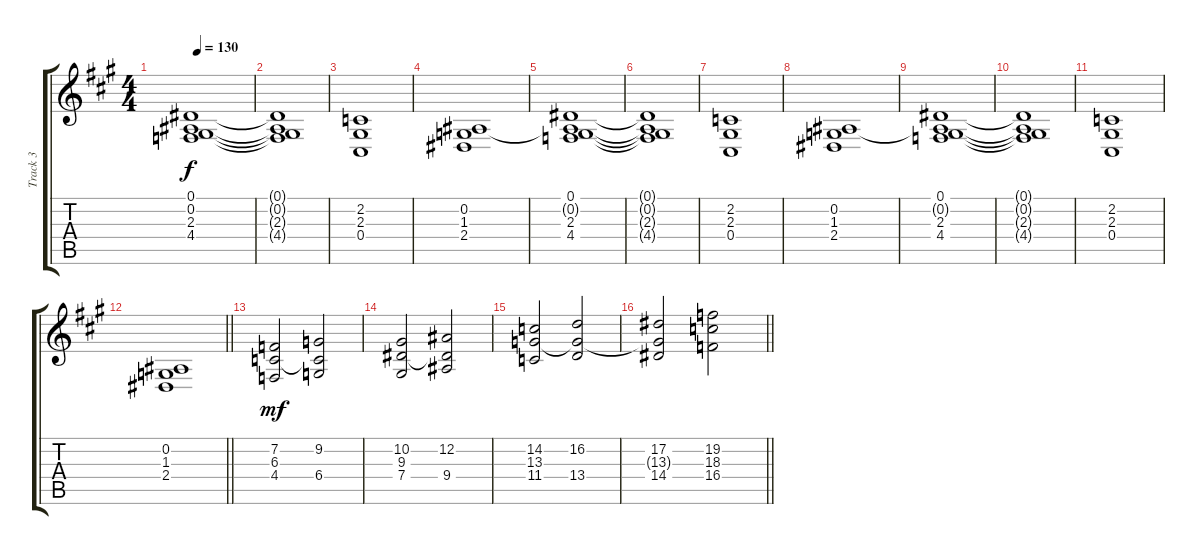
\track ("Track 3" "Track 3") {instrument synthstrings2}
\staff {score tabs}
\tuning (Eb4 Bb3 Gb3 Db3 Ab2 Eb2) {hide}
\ts (4 4)
\tempo 130
\clef g2
\ks a
(0.1 0.2{t} 2.3 4.4).1{dy f} |
(0.1{t} 0.2{t} 2.3{t} 4.4{t}).1 |
(2.2 2.3 0.4).1 |
(0.2 1.3 2.4).1 |
(0.1 0.2{t} 2.3 4.4).1 |
(0.1{t} 0.2{t} 2.3{t} 4.4{t}).1 |
(2.2 2.3 0.4).1{volume 10} |
(0.2 1.3 2.4).1 |
(0.1 0.2{t} 2.3 4.4).1 |
(0.1{t} 0.2{t} 2.3{t} 4.4{t}).1 |
(2.2 2.3 0.4).1 |
\barLineRight lightlight
(0.2 1.3 2.4).1 |
(7.2 6.3 4.4).2{dy mf volume 12} (9.2 6.3{t} 6.4).2 |
(10.2 9.3 7.4).2 (12.2 9.3{t} 9.4).2 |
(14.2 13.3 11.4).2 (16.2 13.3{t} 13.4).2 |
\barLineRight lightlight
(17.2 13.3{t} 14.4).2 (19.2 18.3 16.4).2
